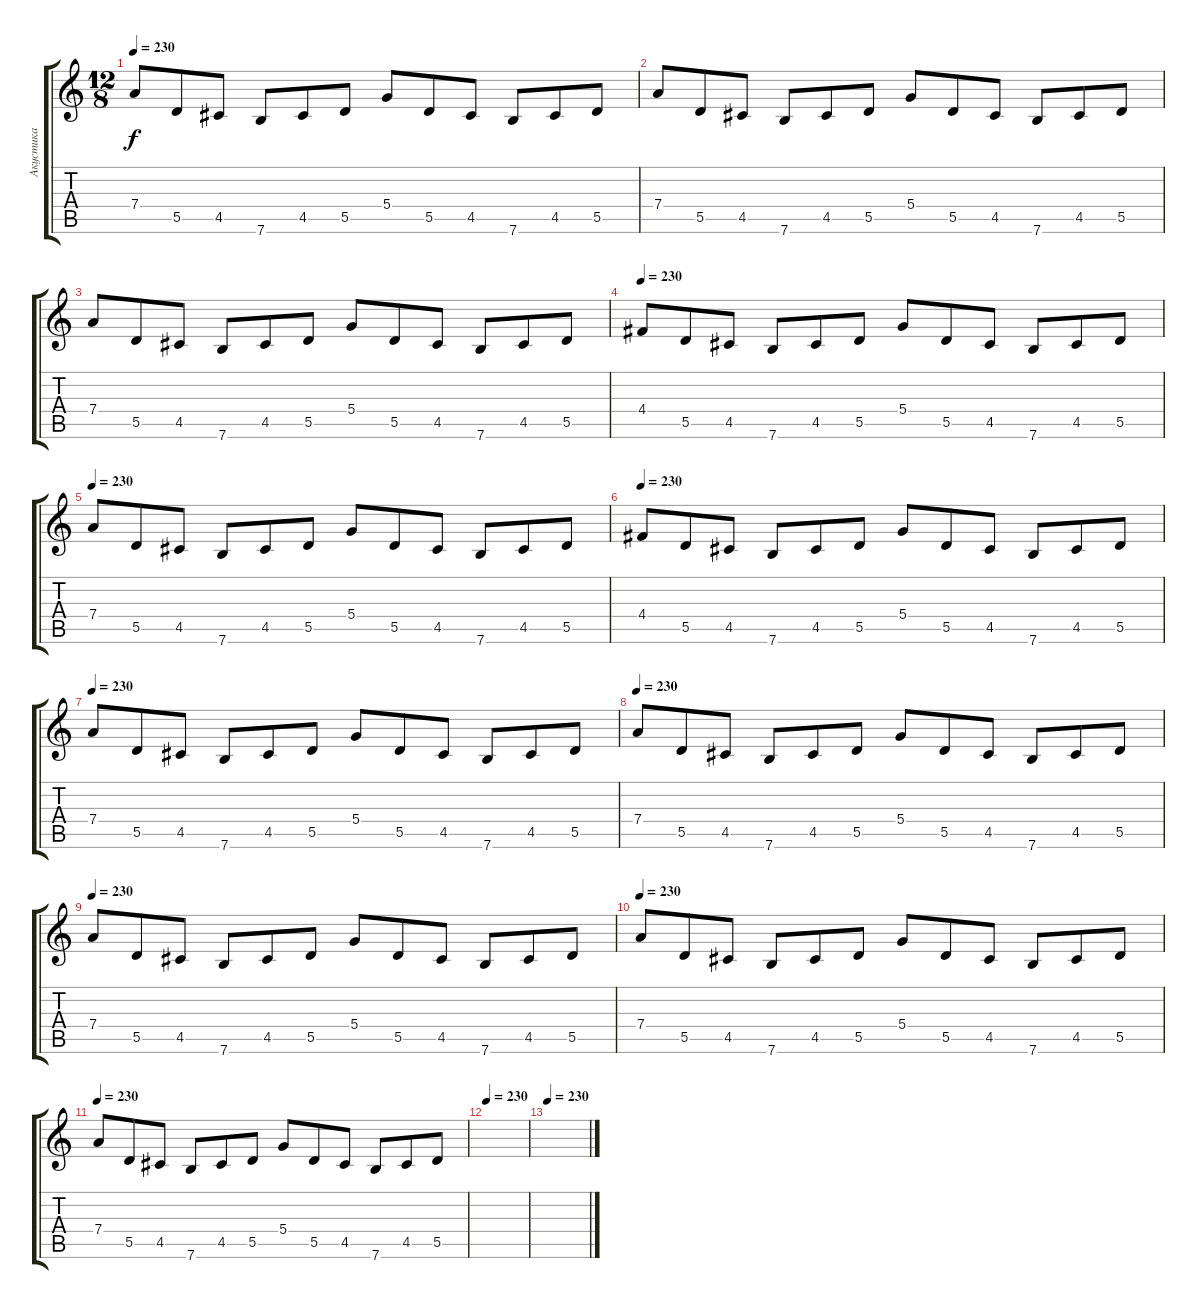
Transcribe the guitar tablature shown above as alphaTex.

\track ("Акустика" "Акустика") {instrument acousticguitarsteel}
\staff {score tabs}
\tuning (E4 B3 G3 D3 A2 E2) {hide}
\ts (12 8)
\tempo 230
\clef g2
\ks c
7.4.8{dy f} 5.5.8 4.5.8 7.6.8 4.5.8 5.5.8 5.4.8 5.5.8 4.5.8 7.6.8 4.5.8 5.5.8 |
7.4.8 5.5.8 4.5.8 7.6.8 4.5.8 5.5.8 5.4.8 5.5.8 4.5.8 7.6.8 4.5.8 5.5.8 |
7.4.8 5.5.8 4.5.8 7.6.8 4.5.8 5.5.8 5.4.8 5.5.8 4.5.8 7.6.8 4.5.8 5.5.8 |
\tempo 230
4.4.8{balance 8} 5.5.8 4.5.8 7.6.8 4.5.8 5.5.8 5.4.8 5.5.8 4.5.8 7.6.8 4.5.8 5.5.8 |
\tempo 230
7.4.8 5.5.8 4.5.8 7.6.8 4.5.8 5.5.8 5.4.8 5.5.8 4.5.8 7.6.8 4.5.8 5.5.8 |
\tempo 230
4.4.8{balance 8} 5.5.8 4.5.8 7.6.8 4.5.8 5.5.8 5.4.8 5.5.8 4.5.8 7.6.8 4.5.8 5.5.8 |
\tempo 230
7.4.8 5.5.8 4.5.8 7.6.8 4.5.8 5.5.8 5.4.8 5.5.8 4.5.8 7.6.8 4.5.8 5.5.8 |
\tempo 230
7.4.8 5.5.8 4.5.8 7.6.8 4.5.8 5.5.8 5.4.8 5.5.8 4.5.8 7.6.8 4.5.8 5.5.8 |
\tempo 230
7.4.8 5.5.8 4.5.8 7.6.8 4.5.8 5.5.8 5.4.8 5.5.8 4.5.8 7.6.8 4.5.8 5.5.8 |
\tempo 230
7.4.8 5.5.8 4.5.8 7.6.8 4.5.8 5.5.8 5.4.8 5.5.8 4.5.8 7.6.8 4.5.8 5.5.8 |
\tempo 230
7.4.8 5.5.8 4.5.8 7.6.8 4.5.8 5.5.8 5.4.8 5.5.8 4.5.8 7.6.8 4.5.8 5.5.8 |
\tempo 230
|
\tempo 230
